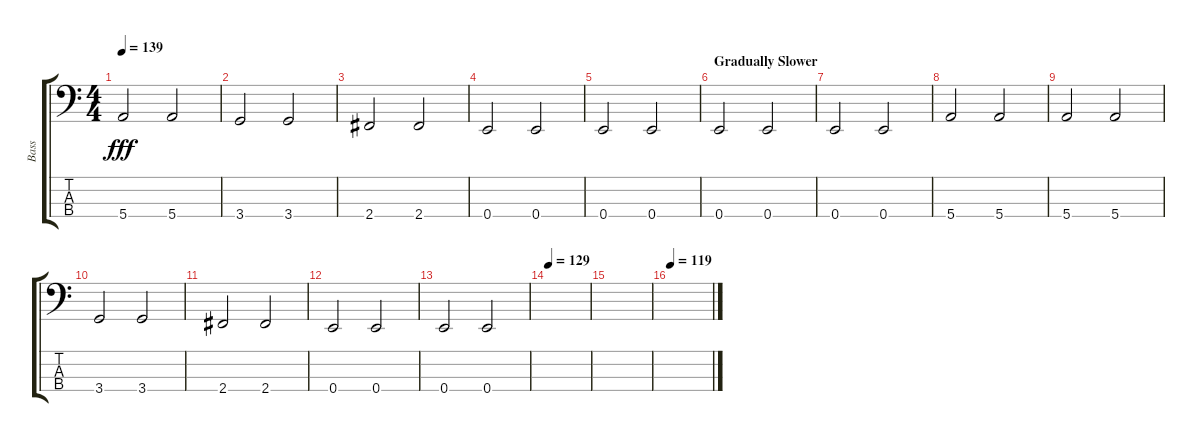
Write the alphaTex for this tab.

\track ("Bass" "Bass") {instrument electricbassfinger}
\staff {score tabs}
\tuning (G2 D2 A1 E1) {hide}
\ts (4 4)
\tempo 139
\clef f4
\ks c
5.4.2{dy fff} 5.4.2 |
3.4.2 3.4.2 |
2.4.2 2.4.2 |
0.4.2 0.4.2 |
0.4.2 0.4.2 |
\section ("" "Gradually Slower")
0.4.2{volume 12} 0.4.2 |
0.4.2 0.4.2 |
5.4.2{volume 8} 5.4.2 |
5.4.2 5.4.2 |
3.4.2{volume 4} 3.4.2 |
2.4.2 2.4.2 |
0.4.2{volume 1} 0.4.2 |
0.4.2 0.4.2 |
\tempo 129
|
|
\tempo 119
